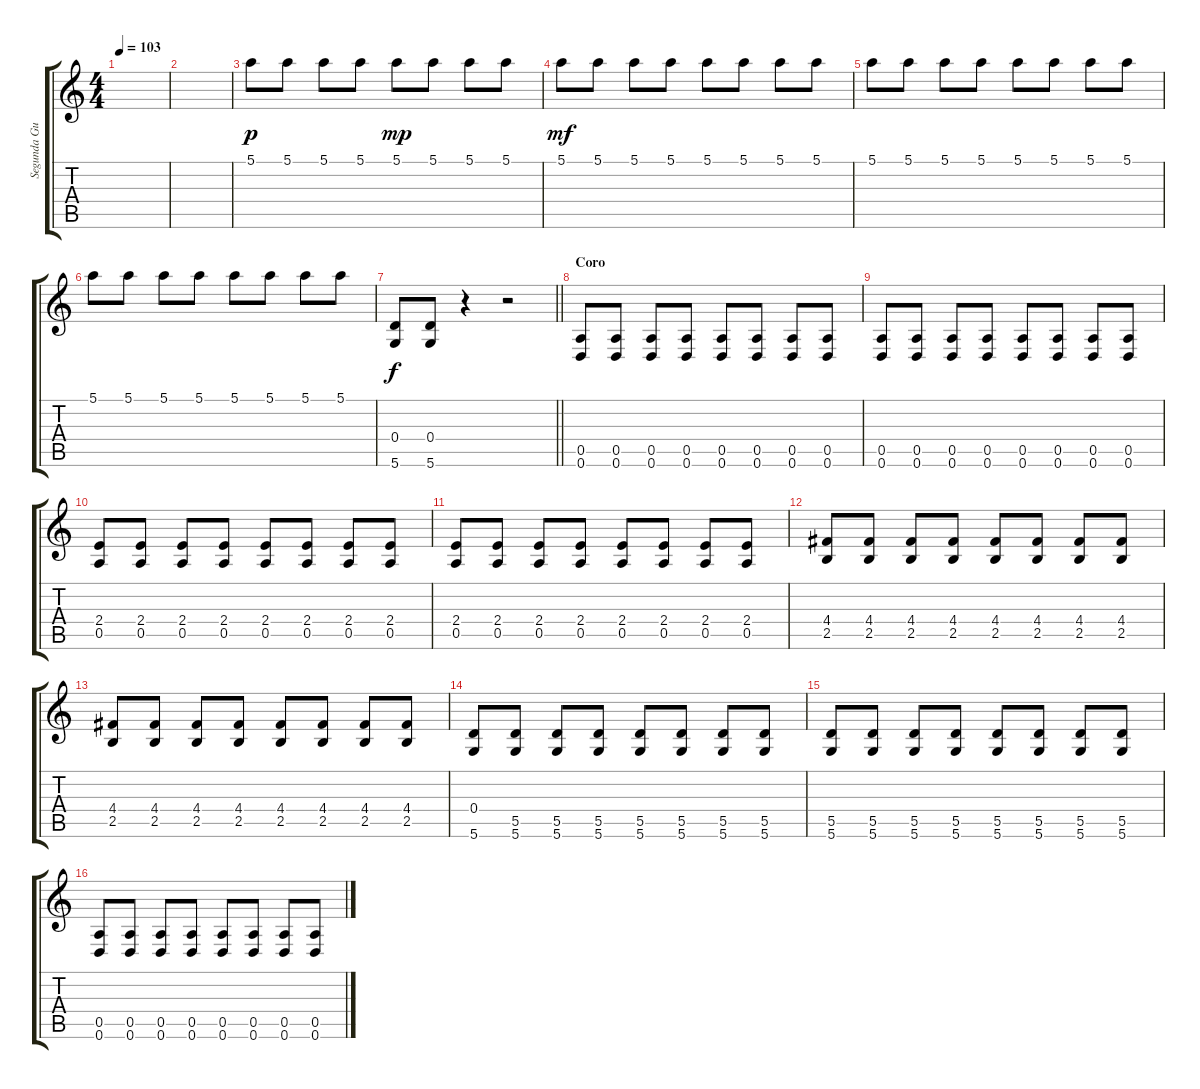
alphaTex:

\track ("Segunda Guitarra" "Segunda Gu") {instrument acousticguitarsteel}
\staff {score tabs}
\tuning (E4 B3 G3 D3 A2 D2) {hide}
\ts (4 4)
\tempo 103
\clef g2
\ks c
|
|
5.1.8{dy p} 5.1.8 5.1.8 5.1.8 5.1.8{dy mp} 5.1.8 5.1.8 5.1.8 |
5.1.8{dy mf} 5.1.8 5.1.8 5.1.8 5.1.8 5.1.8 5.1.8 5.1.8 |
5.1.8 5.1.8 5.1.8 5.1.8 5.1.8 5.1.8 5.1.8 5.1.8 |
5.1.8 5.1.8 5.1.8 5.1.8 5.1.8 5.1.8 5.1.8 5.1.8 |
\barLineRight lightlight
(0.4 5.6).8{dy f} (0.4 5.6).8 r.4 r.2 |
\section ("" "Coro")
(0.5 0.6).8{instrument overdrivenguitar} (0.5 0.6).8 (0.5 0.6).8 (0.5 0.6).8 (0.5 0.6).8 (0.5 0.6).8 (0.5 0.6).8 (0.5 0.6).8 |
(0.5 0.6).8 (0.5 0.6).8 (0.5 0.6).8 (0.5 0.6).8 (0.5 0.6).8 (0.5 0.6).8 (0.5 0.6).8 (0.5 0.6).8 |
(2.4 0.5).8 (2.4 0.5).8 (2.4 0.5).8 (2.4 0.5).8 (2.4 0.5).8 (2.4 0.5).8 (2.4 0.5).8 (2.4 0.5).8 |
(2.4 0.5).8 (2.4 0.5).8 (2.4 0.5).8 (2.4 0.5).8 (2.4 0.5).8 (2.4 0.5).8 (2.4 0.5).8 (2.4 0.5).8 |
(4.4 2.5).8 (4.4 2.5).8 (4.4 2.5).8 (4.4 2.5).8 (4.4 2.5).8 (4.4 2.5).8 (4.4 2.5).8 (4.4 2.5).8 |
(4.4 2.5).8 (4.4 2.5).8 (4.4 2.5).8 (4.4 2.5).8 (4.4 2.5).8 (4.4 2.5).8 (4.4 2.5).8 (4.4 2.5).8 |
(0.4 5.6).8 (5.5 5.6).8 (5.5 5.6).8 (5.5 5.6).8 (5.5 5.6).8 (5.5 5.6).8 (5.5 5.6).8 (5.5 5.6).8 |
(5.5 5.6).8 (5.5 5.6).8 (5.5 5.6).8 (5.5 5.6).8 (5.5 5.6).8 (5.5 5.6).8 (5.5 5.6).8 (5.5 5.6).8 |
(0.5 0.6).8 (0.5 0.6).8 (0.5 0.6).8 (0.5 0.6).8 (0.5 0.6).8 (0.5 0.6).8 (0.5 0.6).8 (0.5 0.6).8
